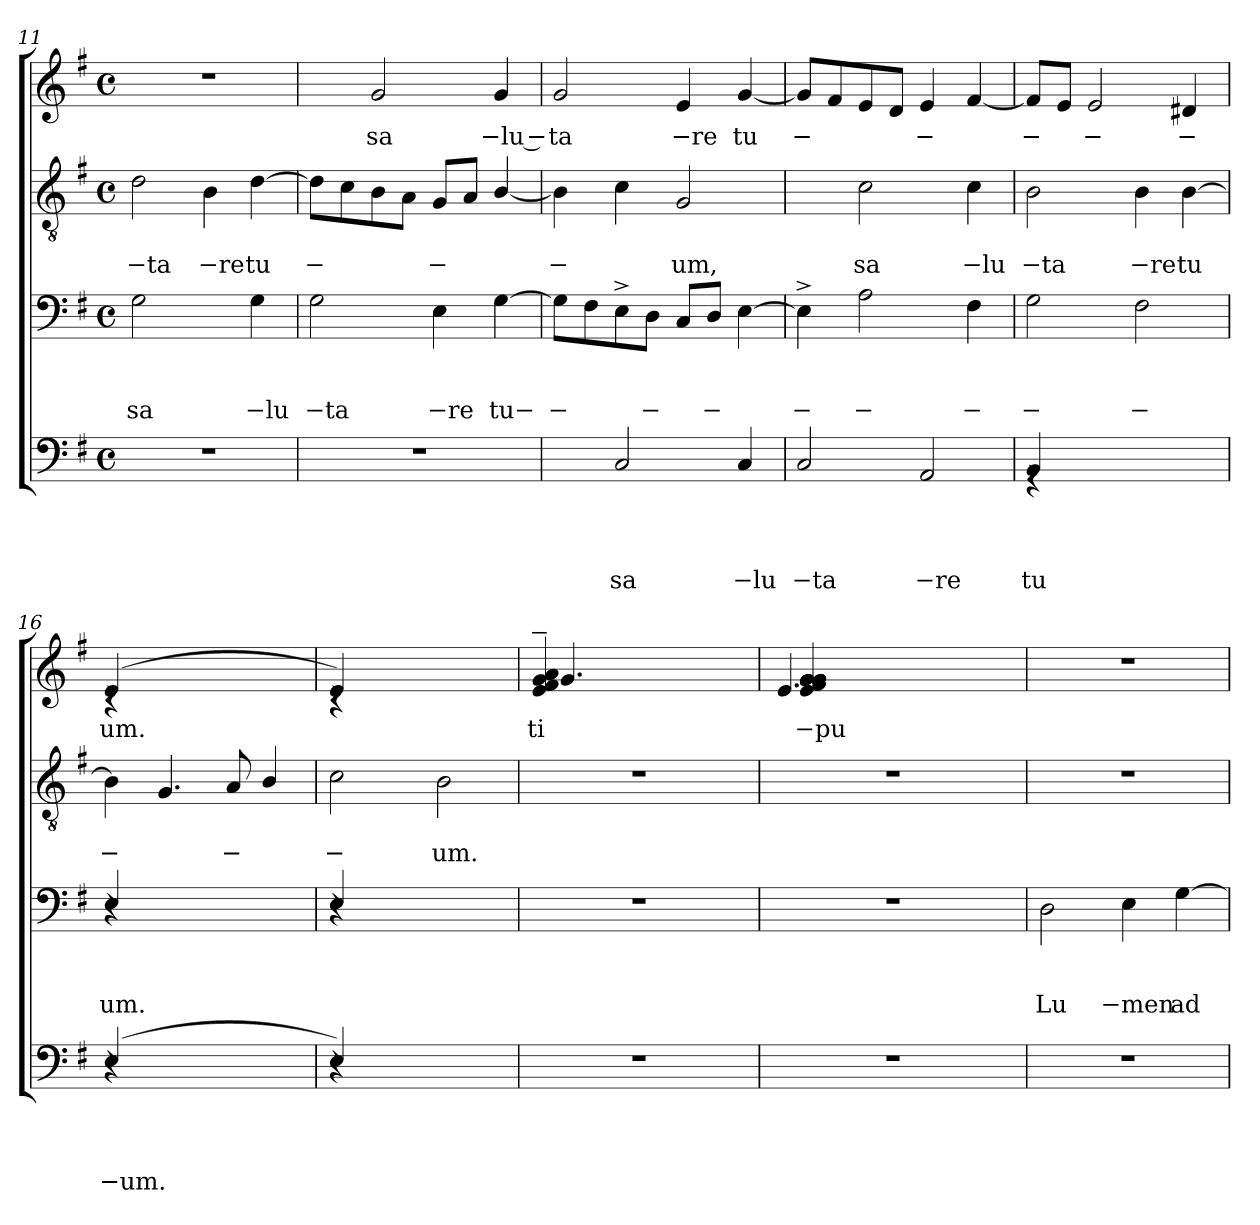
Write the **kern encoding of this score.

**kern	**text	**text	**text	**text	**kern	**text	**text	**text	**kern	**text	**text	**kern	**text
*part4	*part4	*part4	*part4	*part4	*part3	*part3	*part3	*part3	*part2	*part2	*part2	*part1	*part1
*staff4	*staff4	*staff4	*staff4	*staff4	*staff3	*staff3	*staff3	*staff3	*staff2	*staff2	*staff2	*staff1	*staff1
*clefF4	*	*	*	*	*clefF4	*	*	*	*clefGv2	*	*	*clefG2	*
*k[f#]	*	*	*	*	*k[f#]	*	*	*	*k[f#]	*	*	*k[f#]	*
*G:	*	*	*	*	*G:	*	*	*	*G:	*	*	*G:	*
*M4/4	*	*	*	*	*M4/4	*	*	*	*M4/4	*	*	*M4/4	*
*met(c)	*	*	*	*	*met(c)	*	*	*	*met(c)	*	*	*met(c)	*
=11	=11	=11	=11	=11	=11	=11	=11	=11	=11	=11	=11	=11	=11
!	!	!	!	!	!	!	!	!LO:LY:b	!	!	!LO:LY:b:rj	!	!
1r	.	.	.	.	2G\	.	.	sa	2d\	.	−ta	1r	.
!	!	!	!	!	!	!	!	!	!	!	!LO:LY:b:rj	!	!
.	.	.	.	.	4ryy	.	.	.	4B\	.	−re	.	.
!	!	!	!	!	!	!	!	!LO:LY:b:rj	!	!	!LO:LY:b	!	!
.	.	.	.	.	4G\	.	.	−lu	[>4d\	.	tu	.	.
=12	=12	=12	=12	=12	=12	=12	=12	=12	=12	=12	=12	=12	=12
!	!	!	!	!	!	!	!	!LO:LY:b:rj	!	!	!LO:LY:b	!	!
1r	.	.	.	.	2G\	.	.	−ta	8d\L]	.	−	4ryy	.
.	.	.	.	.	.	.	.	.	8c\	.	.	.	.
!	!	!	!	!	!	!	!	!	!	!	!	!	!LO:LY:b
.	.	.	.	.	.	.	.	.	8B\	.	.	2g/	sa
.	.	.	.	.	.	.	.	.	8A\J	.	.	.	.
!	!	!	!	!	!	!	!	!LO:LY:b:rj	!	!	!LO:LY:b	!	!
.	.	.	.	.	4E\	.	.	−re	8G/L	.	−	.	.
.	.	.	.	.	.	.	.	.	8A/J	.	.	.	.
!	!	!	!	!	!	!	!	!LO:LY:b	!	!	!	!	!LO:LY:b:rj
.	.	.	.	.	[>4G\	.	.	tu−	[>4B/	.	.	4g/	−lu −
!!LO:PB:g=z
=13	=13	=13	=13	=13	=13	=13	=13	=13	=13	=13	=13	=13	=13
!	!	!	!	!	!	!	!	!LO:LY:b	!	!	!LO:LY:b	!	!LO:LY:b
4ryy	.	.	.	.	8G\L]	.	.	−	4B\]	.	−	2g/	ta
.	.	.	.	.	8F#\	.	.	.	.	.	.	.	.
!	!	!	!	!LO:LY:b	!	!	!	!	!	!	!	!	!
2C/	.	.	.	sa	8E^>\	.	.	.	4c\	.	.	.	.
!	!	!	!	!	!	!	!	!LO:LY:b	!	!	!	!	!
.	.	.	.	.	8D\J	.	.	−	.	.	.	.	.
!	!	!	!	!	!	!	!	!	!	!	!LO:LY:b	!	!LO:LY:b:rj
.	.	.	.	.	8C/L	.	.	.	2G/	.	um,	4e/	−re
!	!	!	!	!	!	!	!	!LO:LY:b	!	!	!	!	!
.	.	.	.	.	8D/J	.	.	−	.	.	.	.	.
!	!	!	!	!LO:LY:b:rj	!	!	!	!	!	!	!	!	!LO:LY:b
4C/	.	.	.	−lu	[>4E\	.	.	.	.	.	.	[<4g/	tu
=14	=14	=14	=14	=14	=14	=14	=14	=14	=14	=14	=14	=14	=14
!	!	!	!	!LO:LY:b:rj	!	!	!	!LO:LY:b	!	!	!	!	!LO:LY:b
2C/	.	.	.	−ta	4E^>\]	.	.	−	4ryy	.	.	8g/L]	−
.	.	.	.	.	.	.	.	.	.	.	.	8f#/	.
!	!	!	!	!	!	!	!	!LO:LY:b	!	!	!LO:LY:b	!	!
.	.	.	.	.	2A\	.	.	−	2c\	.	sa	8e/	.
.	.	.	.	.	.	.	.	.	.	.	.	8d/J	.
!	!	!	!	!LO:LY:b:rj	!	!	!	!	!	!	!	!	!LO:LY:b
2AA/	.	.	.	−re	.	.	.	.	.	.	.	4e/	−
!	!	!	!	!	!	!	!	!LO:LY:b	!	!	!LO:LY:b:rj	!	!
.	.	.	.	.	4F#\	.	.	−	4c\	.	−lu	[<4f#/	.
=15	=15	=15	=15	=15	=15	=15	=15	=15	=15	=15	=15	=15	=15
!LO:N:head=solid	!	!	!	!LO:LY:b	!	!	!	!LO:LY:b	!	!	!LO:LY:b:rj	!	!LO:LY:b
*^	*	*	*	*	*	*	*	*	*	*	*	*	*
4BB/	4rGG	.	.	.	tu	2G\	.	.	−	2B\	.	−ta	8f#/L]	−
.	.	.	.	.	.	.	.	.	.	.	.	.	8e/J	.
!	!	!	!	!	!	!	!	!	!	!	!	!	!	!LO:LY:b
2.ryy	2.ryy	.	.	.	.	.	.	.	.	.	.	.	2e/	−
!	!	!	!	!	!	!	!	!	!LO:LY:b	!	!	!LO:LY:b:rj	!	!
.	.	.	.	.	.	2F#\	.	.	−	4B\	.	−re	.	.
!	!	!	!	!	!	!	!	!	!	!	!	!LO:LY:b	!	!LO:LY:b
.	.	.	.	.	.	.	.	.	.	[>4B\	.	tu	4d#X/	−
=16	=16	=16	=16	=16	=16	=16	=16	=16	=16	=16	=16	=16	=16	=16
!LO:N:head=solid	!	!	!	!	!LO:LY:b:rj	!LO:N:head=solid	!	!	!LO:LY:b	!	!	!LO:LY:b	!LO:N:head=solid	!LO:LY:b
*	*	*	*	*	*	*^	*	*	*	*	*	*	*^	*
(4E/	4rC	.	.	.	−um.	4E/	4rC	.	.	um.	4B\]	.	−	(<4e/	4rc	um.
2.ryy	2.ryy	.	.	.	.	2.ryy	2.ryy	.	.	.	4.G/	.	.	2.ryy	2.ryy	.
!	!	!	!	!	!	!	!	!	!	!	!	!	!LO:LY:b	!	!	!
.	.	.	.	.	.	.	.	.	.	.	8A/	.	−	.	.	.
.	.	.	.	.	.	.	.	.	.	.	4B/	.	.	.	.	.
=17	=17	=17	=17	=17	=17	=17	=17	=17	=17	=17	=17	=17	=17	=17	=17	=17
!LO:N:head=solid	!	!	!	!	!	!LO:N:head=solid	!	!	!	!	!	!	!LO:LY:b	!LO:N:head=solid	!	!
4E/)	4rC	.	.	.	.	4E/	4rC	.	.	.	2c\	.	−	4e/)	4rc	.
2.ryy	2.ryy	.	.	.	.	2.ryy	2.ryy	.	.	.	.	.	.	2.ryy	2.ryy	.
!	!	!	!	!	!	!	!	!	!	!	!	!	!LO:LY:b	!	!	!
.	.	.	.	.	.	.	.	.	.	.	2B\	.	um.	.	.	.
*v	*v	*	*	*	*	*	*	*	*	*	*	*	*	*	*	*
*	*	*	*	*	*v	*v	*	*	*	*	*	*	*	*	*
!!LO:LB:g=z	!!
=18	=18	=18	=18	=18	=18	=18	=18	=18	=18	=18	=18	=18	=18	=18
!	!	!	!	!	!	!	!	!	!	!	!	!	!	!LO:LY:b:rj
!	!	!	!	!	!	!	!	!	!	!	!	!	!	!LO:LY:b
1r	.	.	.	.	1r	.	.	.	1r	.	.	(<4e/~> 4f#/~> 4g/~> 4a/~>	4.g/	ti
.	.	.	.	.	.	.	.	.	.	.	.	2ryy	.	.
.	.	.	.	.	.	.	.	.	.	.	.	.	2ryy	.
.	.	.	.	.	.	.	.	.	.	.	.	8ryy	.	.
.	.	.	.	.	.	.	.	.	.	.	.	8ryy	8ryy	.
=19	=19	=19	=19	=19	=19	=19	=19	=19	=19	=19	=19	=19	=19	=19
!	!	!	!	!	!	!	!	!	!	!	!	!	!	!LO:LY:b
1r	.	.	.	.	1r	.	.	.	1r	.	.	(<4e/ 4f#/ 4g/ 4g/ 4g/ 4g/ 4g/ 4g/ 4g/ 4g/ 4g/ 4g/	4.e/)	−pu
.	.	.	.	.	.	.	.	.	.	.	.	2ryy	.	.
.	.	.	.	.	.	.	.	.	.	.	.	.	2ryy	.
.	.	.	.	.	.	.	.	.	.	.	.	8ryy	.	.
.	.	.	.	.	.	.	.	.	.	.	.	8ryy	8ryy	.
!!LO:LB:g=z
=20	=20	=20	=20	=20	=20	=20	=20	=20	=20	=20	=20	=20	=20	=20
!	!	!	!	!	!	!	!	!LO:LY:b	!	!	!	!	!	!
*	*	*	*	*	*	*	*	*	*	*	*	*v	*v	*
1r	.	.	.	.	2D\	.	.	Lu	1r	.	.	1r	.
!	!	!	!	!	!	!	!	!LO:LY:b:rj	!	!	!	!	!
.	.	.	.	.	4E\	.	.	−men	.	.	.	.	.
!	!	!	!	!	!	!	!	!LO:LY:b	!	!	!	!	!
.	.	.	.	.	[>4G\	.	.	ad	.	.	.	.	.
=	=	=	=	=	=	=	=	=	=	=	=	=	=
*-	*-	*-	*-	*-	*-	*-	*-	*-	*-	*-	*-	*-	*-
